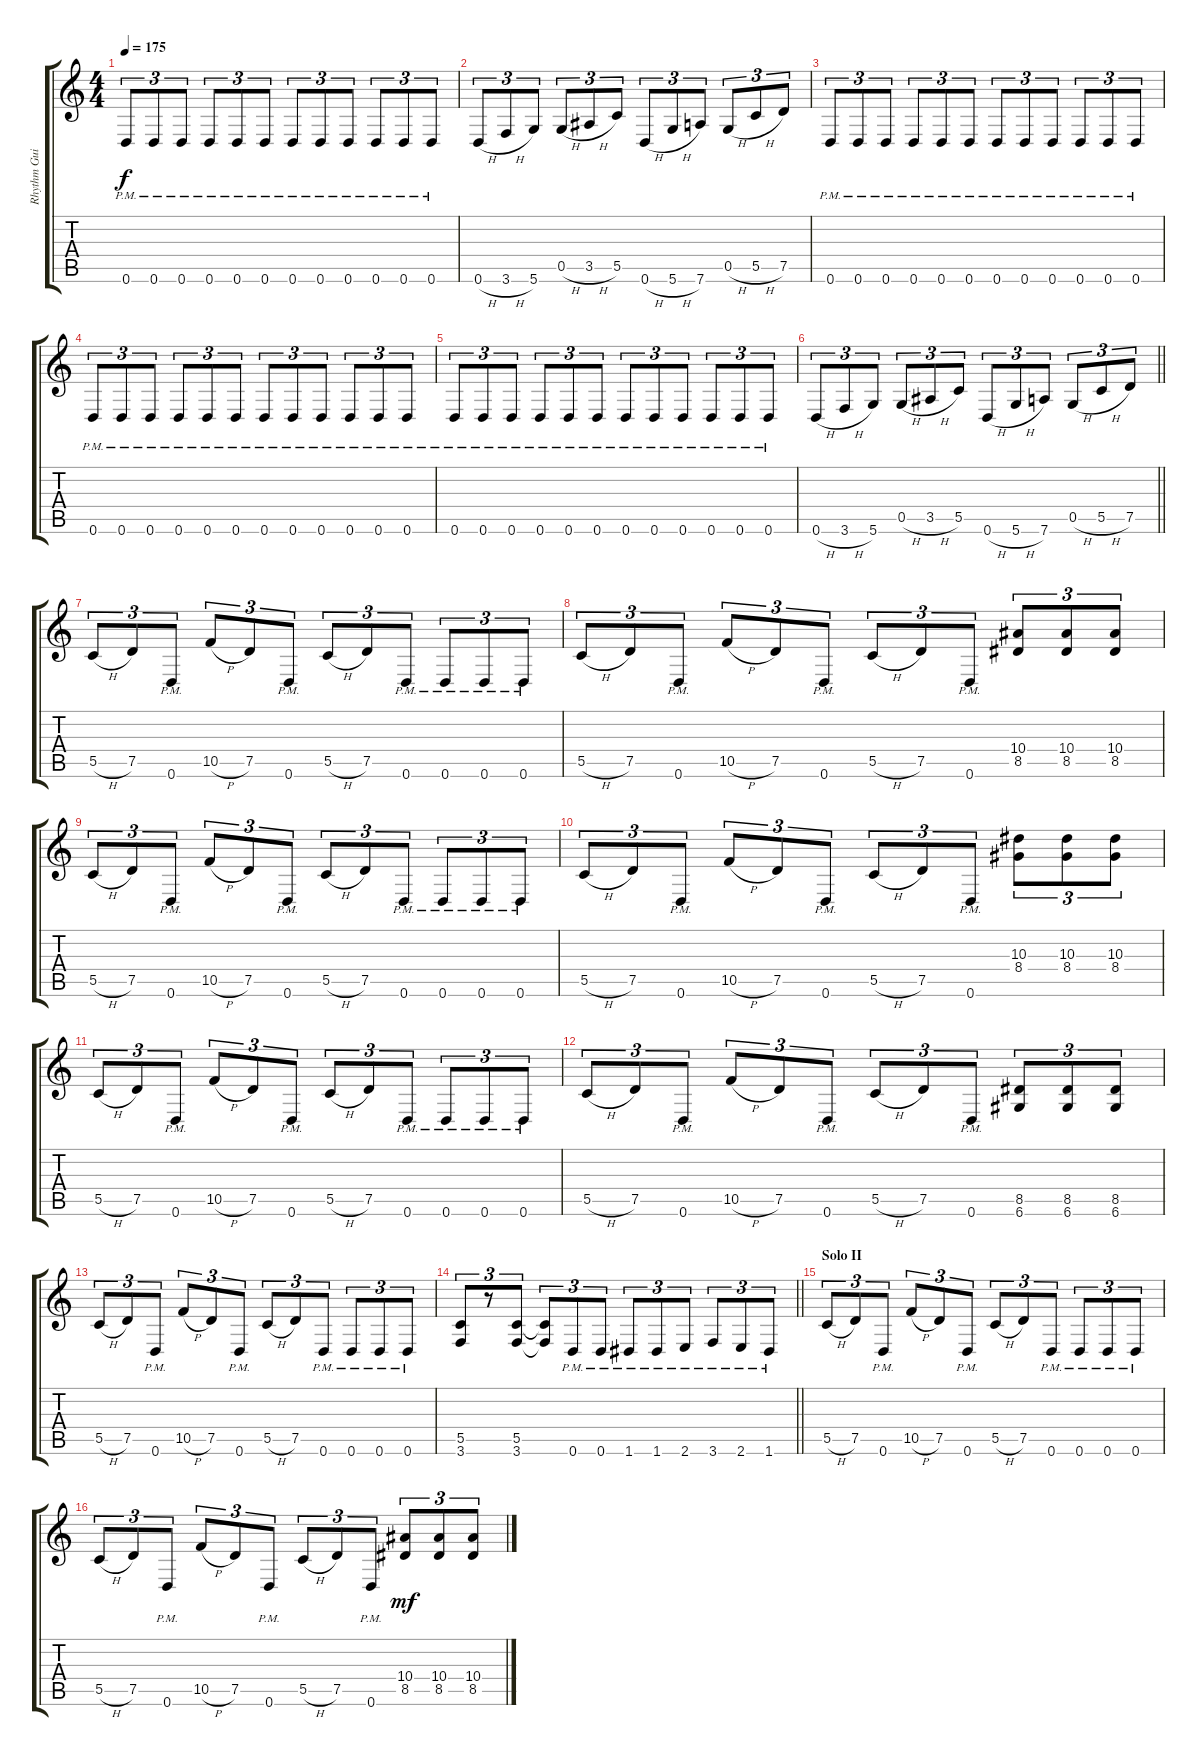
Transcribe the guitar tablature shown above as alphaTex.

\track ("Rhythm Guitar I" "Rhythm Gui") {instrument distortionguitar}
\staff {score tabs}
\tuning (D4 A3 F3 C3 G2 D2) {hide}
\ts (4 4)
\tempo 175
\clef g2
\ks c
0.6{pm}.8{tu (3 2) dy f} 0.6{pm}.8{tu (3 2)} 0.6{pm}.8{tu (3 2)} 0.6{pm}.8{tu (3 2)} 0.6{pm}.8{tu (3 2)} 0.6{pm}.8{tu (3 2)} 0.6{pm}.8{tu (3 2)} 0.6{pm}.8{tu (3 2)} 0.6{pm}.8{tu (3 2)} 0.6{pm}.8{tu (3 2)} 0.6{pm}.8{tu (3 2)} 0.6{pm}.8{tu (3 2)} |
0.6{h}.8{tu (3 2)} 3.6{h}.8{tu (3 2)} 5.6.8{tu (3 2)} 0.5{h}.8{tu (3 2)} 3.5{h}.8{tu (3 2)} 5.5.8{tu (3 2)} 0.6{h}.8{tu (3 2)} 5.6{h}.8{tu (3 2)} 7.6.8{tu (3 2)} 0.5{h}.8{tu (3 2)} 5.5{h}.8{tu (3 2)} 7.5.8{tu (3 2)} |
0.6{pm}.8{tu (3 2)} 0.6{pm}.8{tu (3 2)} 0.6{pm}.8{tu (3 2)} 0.6{pm}.8{tu (3 2)} 0.6{pm}.8{tu (3 2)} 0.6{pm}.8{tu (3 2)} 0.6{pm}.8{tu (3 2)} 0.6{pm}.8{tu (3 2)} 0.6{pm}.8{tu (3 2)} 0.6{pm}.8{tu (3 2)} 0.6{pm}.8{tu (3 2)} 0.6{pm}.8{tu (3 2)} |
0.6{pm}.8{tu (3 2)} 0.6{pm}.8{tu (3 2)} 0.6{pm}.8{tu (3 2)} 0.6{pm}.8{tu (3 2)} 0.6{pm}.8{tu (3 2)} 0.6{pm}.8{tu (3 2)} 0.6{pm}.8{tu (3 2)} 0.6{pm}.8{tu (3 2)} 0.6{pm}.8{tu (3 2)} 0.6{pm}.8{tu (3 2)} 0.6{pm}.8{tu (3 2)} 0.6{pm}.8{tu (3 2)} |
0.6{pm}.8{tu (3 2)} 0.6{pm}.8{tu (3 2)} 0.6{pm}.8{tu (3 2)} 0.6{pm}.8{tu (3 2)} 0.6{pm}.8{tu (3 2)} 0.6{pm}.8{tu (3 2)} 0.6{pm}.8{tu (3 2)} 0.6{pm}.8{tu (3 2)} 0.6{pm}.8{tu (3 2)} 0.6{pm}.8{tu (3 2)} 0.6{pm}.8{tu (3 2)} 0.6{pm}.8{tu (3 2)} |
\barLineRight lightlight
0.6{h}.8{tu (3 2)} 3.6{h}.8{tu (3 2)} 5.6.8{tu (3 2)} 0.5{h}.8{tu (3 2)} 3.5{h}.8{tu (3 2)} 5.5.8{tu (3 2)} 0.6{h}.8{tu (3 2)} 5.6{h}.8{tu (3 2)} 7.6.8{tu (3 2)} 0.5{h}.8{tu (3 2)} 5.5{h}.8{tu (3 2)} 7.5.8{tu (3 2)} |
\section ("" "")
5.5{h}.8{tu (3 2)} 7.5.8{tu (3 2)} 0.6{pm}.8{tu (3 2)} 10.5{h}.8{tu (3 2)} 7.5.8{tu (3 2)} 0.6{pm}.8{tu (3 2)} 5.5{h}.8{tu (3 2)} 7.5.8{tu (3 2)} 0.6{pm}.8{tu (3 2)} 0.6{pm}.8{tu (3 2)} 0.6{pm}.8{tu (3 2)} 0.6{pm}.8{tu (3 2)} |
5.5{h}.8{tu (3 2)} 7.5.8{tu (3 2)} 0.6{pm}.8{tu (3 2)} 10.5{h}.8{tu (3 2)} 7.5.8{tu (3 2)} 0.6{pm}.8{tu (3 2)} 5.5{h}.8{tu (3 2)} 7.5.8{tu (3 2)} 0.6{pm}.8{tu (3 2)} (10.4 8.5).8{tu (3 2)} (10.4 8.5).8{tu (3 2)} (10.4 8.5).8{tu (3 2)} |
5.5{h}.8{tu (3 2)} 7.5.8{tu (3 2)} 0.6{pm}.8{tu (3 2)} 10.5{h}.8{tu (3 2)} 7.5.8{tu (3 2)} 0.6{pm}.8{tu (3 2)} 5.5{h}.8{tu (3 2)} 7.5.8{tu (3 2)} 0.6{pm}.8{tu (3 2)} 0.6{pm}.8{tu (3 2)} 0.6{pm}.8{tu (3 2)} 0.6{pm}.8{tu (3 2)} |
5.5{h}.8{tu (3 2)} 7.5.8{tu (3 2)} 0.6{pm}.8{tu (3 2)} 10.5{h}.8{tu (3 2)} 7.5.8{tu (3 2)} 0.6{pm}.8{tu (3 2)} 5.5{h}.8{tu (3 2)} 7.5.8{tu (3 2)} 0.6{pm}.8{tu (3 2)} (10.3 8.4).8{tu (3 2)} (10.3 8.4).8{tu (3 2)} (10.3 8.4).8{tu (3 2)} |
5.5{h}.8{tu (3 2)} 7.5.8{tu (3 2)} 0.6{pm}.8{tu (3 2)} 10.5{h}.8{tu (3 2)} 7.5.8{tu (3 2)} 0.6{pm}.8{tu (3 2)} 5.5{h}.8{tu (3 2)} 7.5.8{tu (3 2)} 0.6{pm}.8{tu (3 2)} 0.6{pm}.8{tu (3 2)} 0.6{pm}.8{tu (3 2)} 0.6{pm}.8{tu (3 2)} |
5.5{h}.8{tu (3 2)} 7.5.8{tu (3 2)} 0.6{pm}.8{tu (3 2)} 10.5{h}.8{tu (3 2)} 7.5.8{tu (3 2)} 0.6{pm}.8{tu (3 2)} 5.5{h}.8{tu (3 2)} 7.5.8{tu (3 2)} 0.6{pm}.8{tu (3 2)} (8.5 6.6).8{tu (3 2)} (8.5 6.6).8{tu (3 2)} (8.5 6.6).8{tu (3 2)} |
5.5{h}.8{tu (3 2)} 7.5.8{tu (3 2)} 0.6{pm}.8{tu (3 2)} 10.5{h}.8{tu (3 2)} 7.5.8{tu (3 2)} 0.6{pm}.8{tu (3 2)} 5.5{h}.8{tu (3 2)} 7.5.8{tu (3 2)} 0.6{pm}.8{tu (3 2)} 0.6{pm}.8{tu (3 2)} 0.6{pm}.8{tu (3 2)} 0.6{pm}.8{tu (3 2)} |
\barLineRight lightlight
(5.5 3.6).8{tu (3 2)} r.8{tu (3 2)} (5.5 3.6).8{tu (3 2)} (5.5{t} 3.6{t}).8{tu (3 2)} 0.6{pm}.8{tu (3 2)} 0.6{pm}.8{tu (3 2)} 1.6{pm}.8{tu (3 2)} 1.6{pm}.8{tu (3 2)} 2.6{pm}.8{tu (3 2)} 3.6{pm}.8{tu (3 2)} 2.6{pm}.8{tu (3 2)} 1.6{pm}.8{tu (3 2)} |
\section ("" "Solo II")
5.5{h}.8{tu (3 2)} 7.5.8{tu (3 2)} 0.6{pm}.8{tu (3 2)} 10.5{h}.8{tu (3 2)} 7.5.8{tu (3 2)} 0.6{pm}.8{tu (3 2)} 5.5{h}.8{tu (3 2)} 7.5.8{tu (3 2)} 0.6{pm}.8{tu (3 2)} 0.6{pm}.8{tu (3 2)} 0.6{pm}.8{tu (3 2)} 0.6{pm}.8{tu (3 2)} |
5.5{h}.8{tu (3 2)} 7.5.8{tu (3 2)} 0.6{pm}.8{tu (3 2)} 10.5{h}.8{tu (3 2)} 7.5.8{tu (3 2)} 0.6{pm}.8{tu (3 2)} 5.5{h}.8{tu (3 2)} 7.5.8{tu (3 2)} 0.6{pm}.8{tu (3 2)} (10.4 8.5).8{tu (3 2) dy mf} (10.4 8.5).8{tu (3 2)} (10.4 8.5).8{tu (3 2)}
